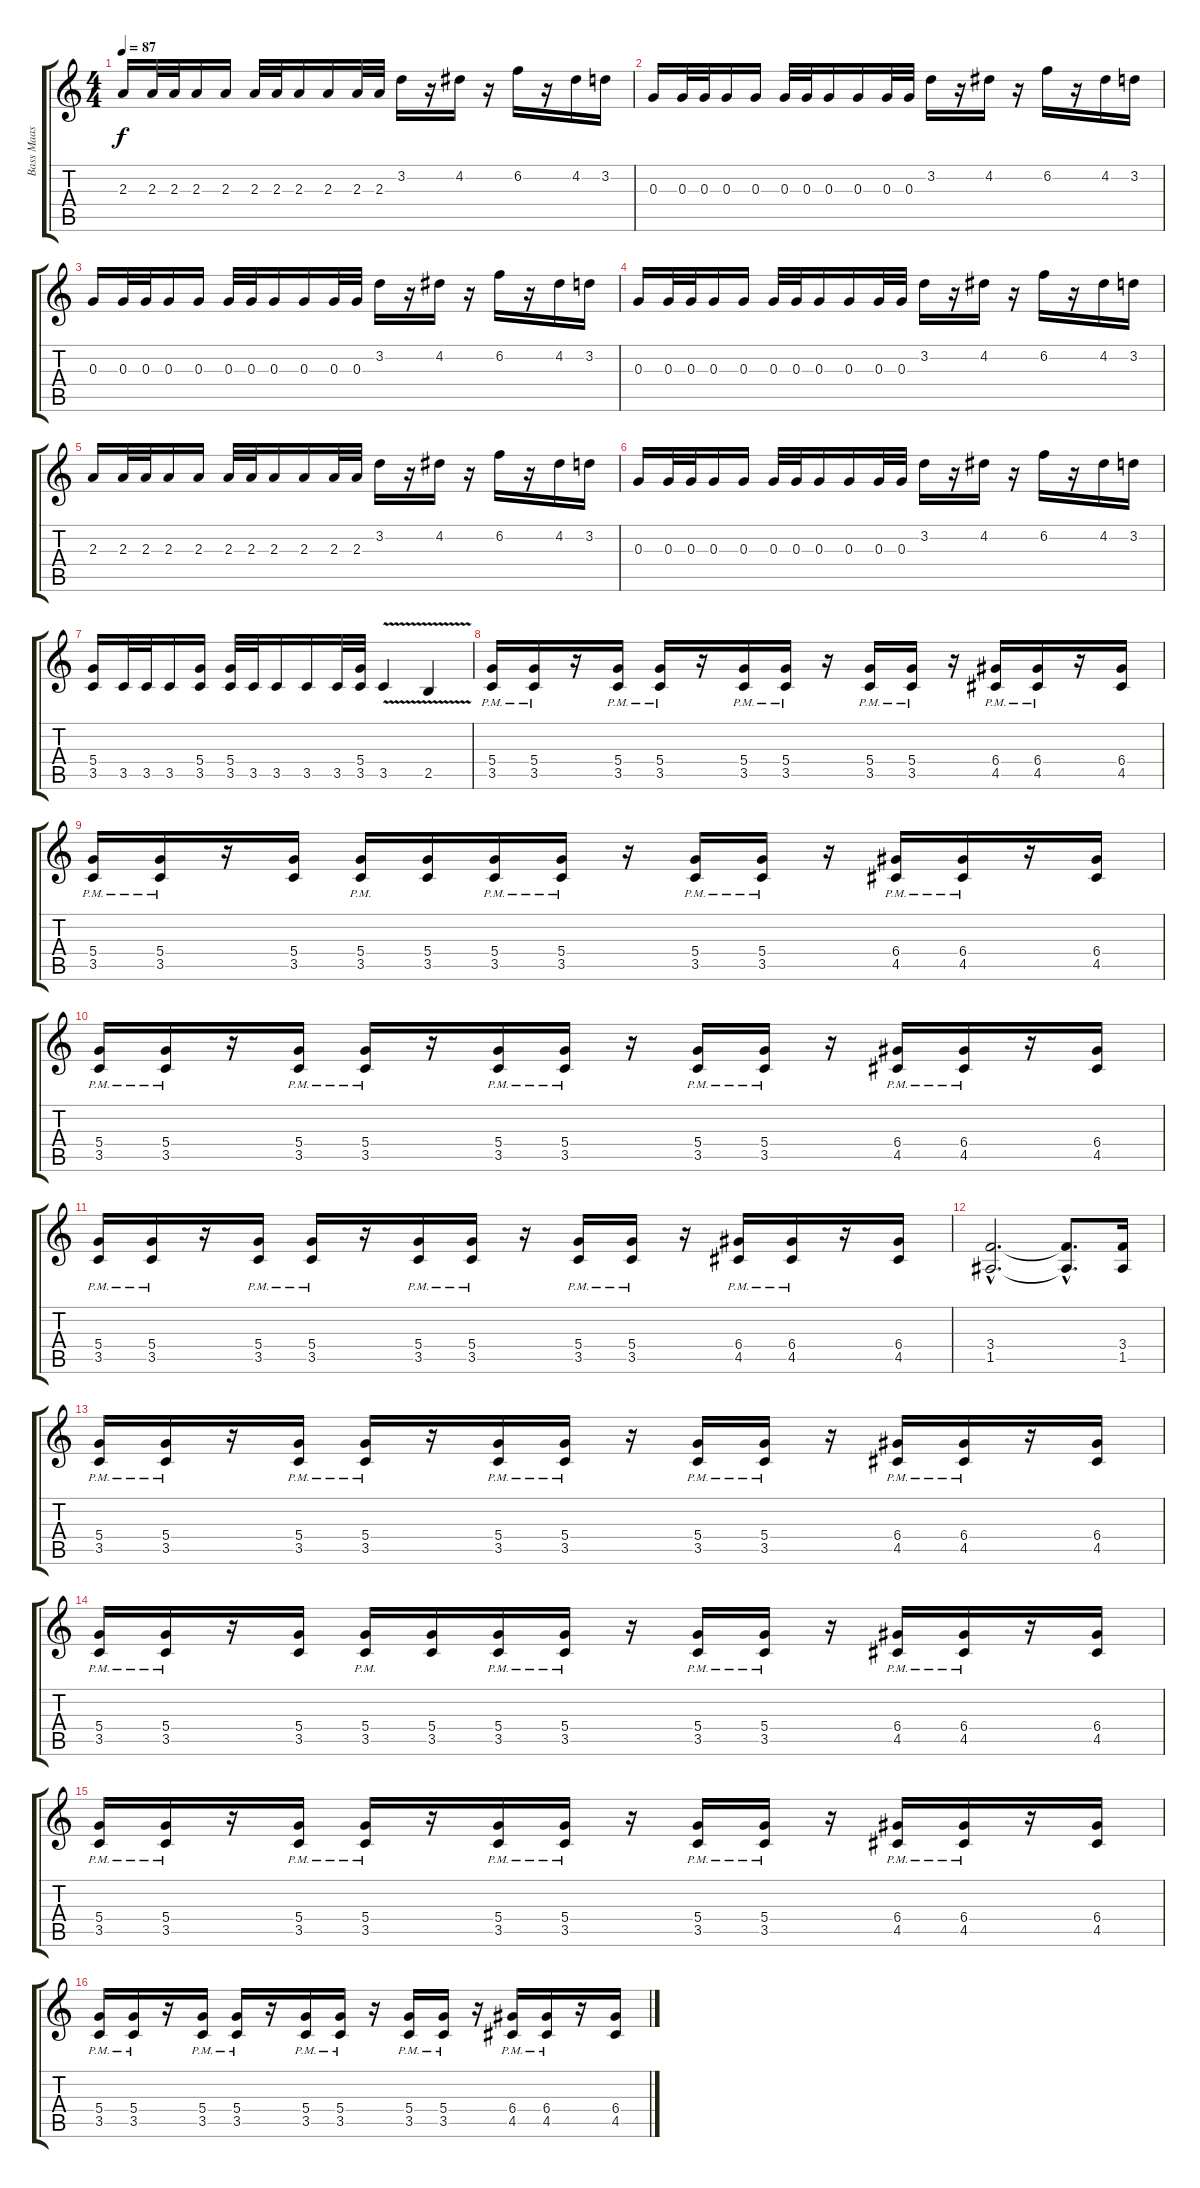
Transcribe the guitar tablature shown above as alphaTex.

\track ("Bass Maas" "Bass Maas") {instrument overdrivenguitar}
\staff {score tabs}
\tuning (E4 B3 G3 D3 A2 E2) {hide}
\ts (4 4)
\tempo 87
\clef g2
\ks c
2.3.16{dy f} 2.3.32 2.3.32 2.3.16 2.3.16 2.3.32 2.3.32 2.3.16 2.3.16 2.3.32 2.3.32 3.2.16 r.16 4.2.16 r.16 6.2.16 r.16 4.2.16 3.2.16 |
0.3.16 0.3.32 0.3.32 0.3.16 0.3.16 0.3.32 0.3.32 0.3.16 0.3.16 0.3.32 0.3.32 3.2.16 r.16 4.2.16 r.16 6.2.16 r.16 4.2.16 3.2.16 |
0.3.16 0.3.32 0.3.32 0.3.16 0.3.16 0.3.32 0.3.32 0.3.16 0.3.16 0.3.32 0.3.32 3.2.16 r.16 4.2.16 r.16 6.2.16 r.16 4.2.16 3.2.16 |
0.3.16 0.3.32 0.3.32 0.3.16 0.3.16 0.3.32 0.3.32 0.3.16 0.3.16 0.3.32 0.3.32 3.2.16 r.16 4.2.16 r.16 6.2.16 r.16 4.2.16 3.2.16 |
2.3.16 2.3.32 2.3.32 2.3.16 2.3.16 2.3.32 2.3.32 2.3.16 2.3.16 2.3.32 2.3.32 3.2.16 r.16 4.2.16 r.16 6.2.16 r.16 4.2.16 3.2.16 |
0.3.16 0.3.32 0.3.32 0.3.16 0.3.16 0.3.32 0.3.32 0.3.16 0.3.16 0.3.32 0.3.32 3.2.16 r.16 4.2.16 r.16 6.2.16 r.16 4.2.16 3.2.16 |
(5.4 3.5).16 3.5.32 3.5.32 3.5.16 (5.4 3.5).16 (5.4 3.5).32 3.5.32 3.5.16 3.5.16 3.5.32 (5.4 3.5).32 3.5{v}.4 2.5{v}.4 |
(5.4{pm} 3.5{pm}).16 (5.4{pm} 3.5{pm}).16 r.16 (5.4{pm} 3.5{pm}).16 (5.4{pm} 3.5{pm}).16 r.16 (5.4{pm} 3.5{pm}).16 (5.4{pm} 3.5{pm}).16 r.16 (5.4{pm} 3.5{pm}).16 (5.4{pm} 3.5{pm}).16 r.16 (6.4{pm} 4.5{pm}).16 (6.4{pm} 4.5{pm}).16 r.16 (6.4 4.5).16 |
(5.4{pm} 3.5{pm}).16 (5.4{pm} 3.5{pm}).16 r.16 (5.4 3.5).16 (5.4{pm} 3.5{pm}).16 (5.4 3.5).16 (5.4{pm} 3.5{pm}).16 (5.4{pm} 3.5{pm}).16 r.16 (5.4{pm} 3.5{pm}).16 (5.4{pm} 3.5{pm}).16 r.16 (6.4{pm} 4.5{pm}).16 (6.4{pm} 4.5{pm}).16 r.16 (6.4 4.5).16 |
(5.4{pm} 3.5{pm}).16 (5.4{pm} 3.5{pm}).16 r.16 (5.4{pm} 3.5{pm}).16 (5.4{pm} 3.5{pm}).16 r.16 (5.4{pm} 3.5{pm}).16 (5.4{pm} 3.5{pm}).16 r.16 (5.4{pm} 3.5{pm}).16 (5.4{pm} 3.5{pm}).16 r.16 (6.4{pm} 4.5{pm}).16 (6.4{pm} 4.5{pm}).16 r.16 (6.4 4.5).16 |
(5.4{pm} 3.5{pm}).16 (5.4{pm} 3.5{pm}).16 r.16 (5.4{pm} 3.5{pm}).16 (5.4{pm} 3.5{pm}).16 r.16 (5.4{pm} 3.5{pm}).16 (5.4{pm} 3.5{pm}).16 r.16 (5.4{pm} 3.5{pm}).16 (5.4{pm} 3.5{pm}).16 r.16 (6.4{pm} 4.5{pm}).16 (6.4{pm} 4.5{pm}).16 r.16 (6.4 4.5).16 |
(3.4{hac} 1.5{hac}).2{d} (3.4{hac t} 1.5{hac t}).8{d} (3.4 1.5).16 |
(5.4{pm} 3.5{pm}).16 (5.4{pm} 3.5{pm}).16 r.16 (5.4{pm} 3.5{pm}).16 (5.4{pm} 3.5{pm}).16 r.16 (5.4{pm} 3.5{pm}).16 (5.4{pm} 3.5{pm}).16 r.16 (5.4{pm} 3.5{pm}).16 (5.4{pm} 3.5{pm}).16 r.16 (6.4{pm} 4.5{pm}).16 (6.4{pm} 4.5{pm}).16 r.16 (6.4 4.5).16 |
(5.4{pm} 3.5{pm}).16 (5.4{pm} 3.5{pm}).16 r.16 (5.4 3.5).16 (5.4{pm} 3.5{pm}).16 (5.4 3.5).16 (5.4{pm} 3.5{pm}).16 (5.4{pm} 3.5{pm}).16 r.16 (5.4{pm} 3.5{pm}).16 (5.4{pm} 3.5{pm}).16 r.16 (6.4{pm} 4.5{pm}).16 (6.4{pm} 4.5{pm}).16 r.16 (6.4 4.5).16 |
(5.4{pm} 3.5{pm}).16 (5.4{pm} 3.5{pm}).16 r.16 (5.4{pm} 3.5{pm}).16 (5.4{pm} 3.5{pm}).16 r.16 (5.4{pm} 3.5{pm}).16 (5.4{pm} 3.5{pm}).16 r.16 (5.4{pm} 3.5{pm}).16 (5.4{pm} 3.5{pm}).16 r.16 (6.4{pm} 4.5{pm}).16 (6.4{pm} 4.5{pm}).16 r.16 (6.4 4.5).16 |
(5.4{pm} 3.5{pm}).16 (5.4{pm} 3.5{pm}).16 r.16 (5.4{pm} 3.5{pm}).16 (5.4{pm} 3.5{pm}).16 r.16 (5.4{pm} 3.5{pm}).16 (5.4{pm} 3.5{pm}).16 r.16 (5.4{pm} 3.5{pm}).16 (5.4{pm} 3.5{pm}).16 r.16 (6.4{pm} 4.5{pm}).16 (6.4{pm} 4.5{pm}).16 r.16 (6.4 4.5).16
